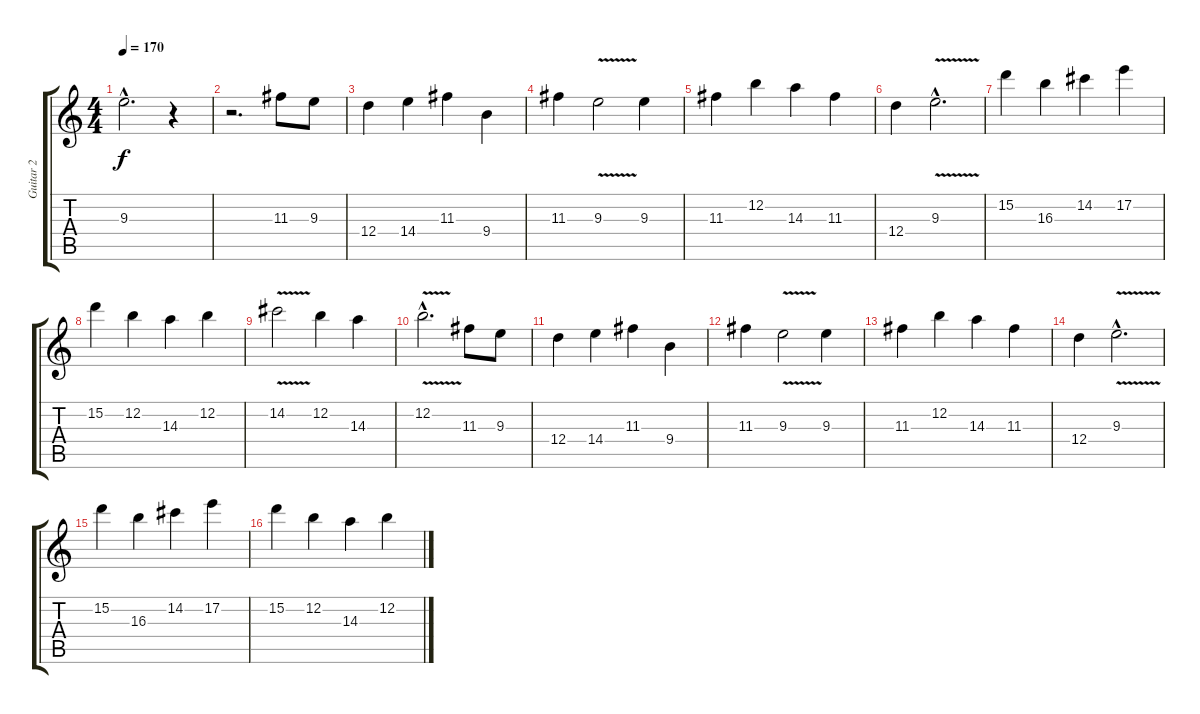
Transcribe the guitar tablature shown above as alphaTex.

\track ("Guitar 2" "Guitar 2") {instrument distortionguitar}
\staff {score tabs}
\tuning (E4 B3 G3 D3 A2 E2) {hide}
\ts (4 4)
\tempo 170
\clef g2
\ks c
9.3{hac t}.2{d dy f} r.4 |
r.2{d} 11.3.8{volume 13} 9.3.8 |
12.4.4 14.4.4 11.3.4 9.4.4 |
11.3.4 9.3{v}.2 9.3.4 |
11.3.4 12.2.4 14.3.4 11.3.4 |
12.4.4 9.3{v hac}.2{d} |
15.2.4 16.3.4 14.2.4 17.2.4 |
15.2.4 12.2.4 14.3.4 12.2.4 |
14.2{v}.2 12.2.4 14.3.4 |
12.2{v hac}.2{d} 11.3.8 9.3.8 |
12.4.4 14.4.4 11.3.4 9.4.4 |
11.3.4 9.3{v}.2 9.3.4 |
11.3.4 12.2.4 14.3.4 11.3.4 |
12.4.4 9.3{v hac}.2{d} |
15.2.4 16.3.4 14.2.4 17.2.4 |
15.2.4 12.2.4 14.3.4 12.2.4
